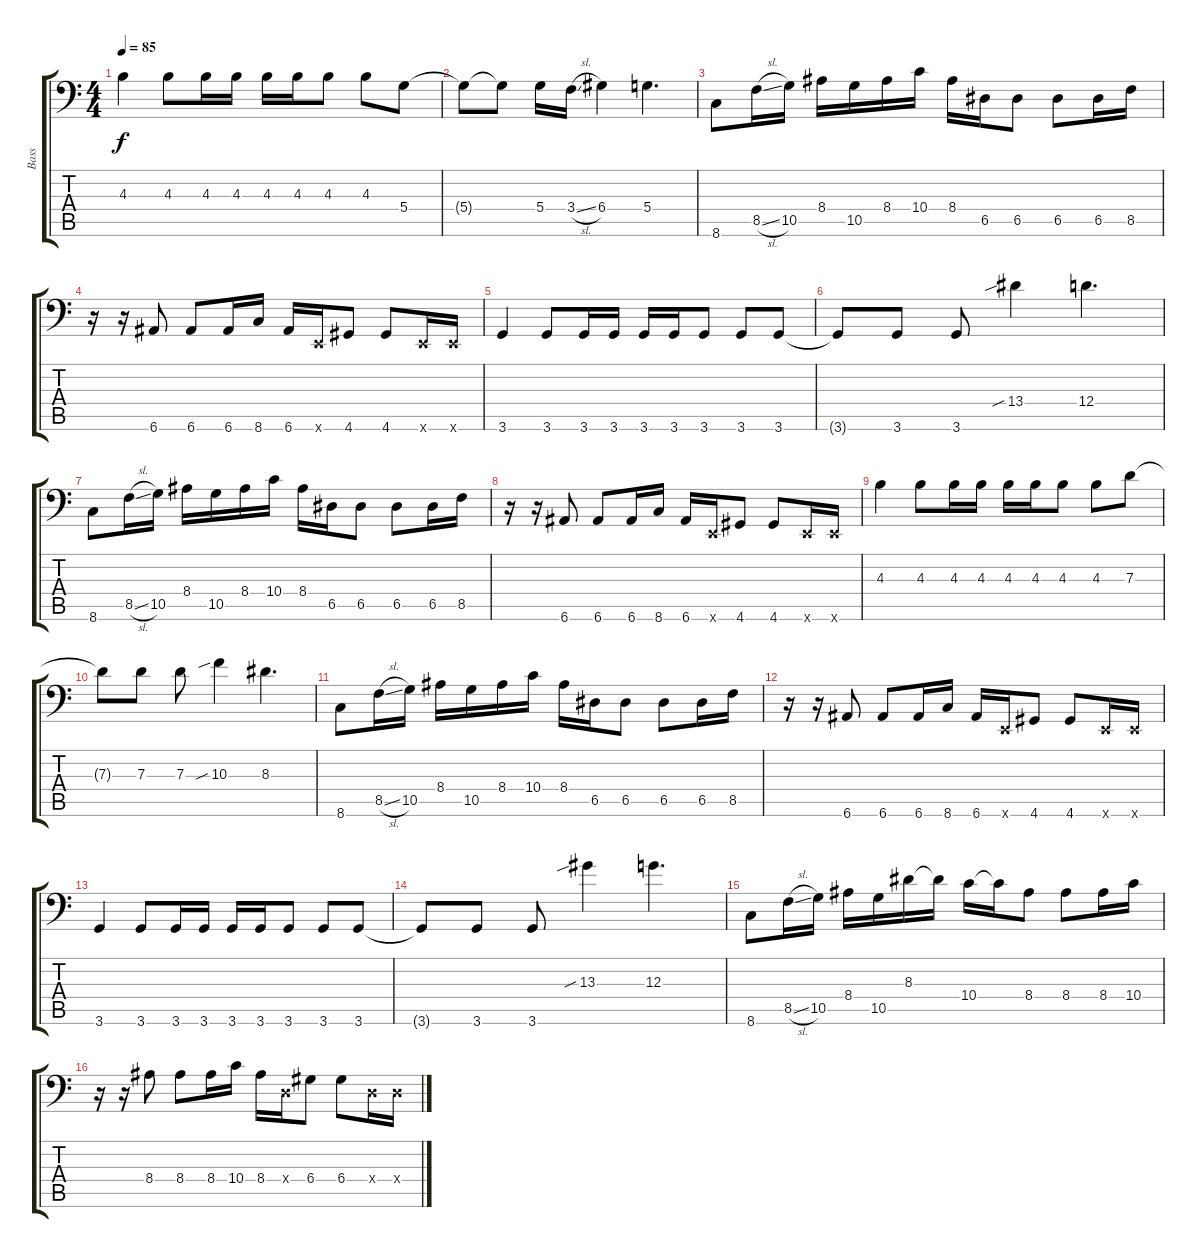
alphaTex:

\track ("Bass" "Bass") {instrument electricbassfinger}
\staff {score tabs}
\tuning (E3 B2 G2 D2 A1 E1) {hide}
\ts (4 4)
\tempo 85
\clef f4
\ks c
4.3.4{dy f} 4.3.8 4.3.16 4.3.16 4.3.16 4.3.16 4.3.8 4.3.8 5.4.8 |
5.4{t}.8 5.4{t}.8 5.4.16 3.4{sl}.16 6.4.4 5.4.4{d} |
8.6.8 8.5{sl}.16 10.5.16 8.4.16 10.5.16 8.4.16 10.4.16 8.4.16 6.5.16 6.5.8 6.5.8 6.5.16 8.5.16 |
r.16 r.16 6.6.8 6.6.8 6.6.16 8.6.16 6.6.16 0.6{x}.16 4.6.8 4.6.8 0.6{x}.16 0.6{x}.16 |
3.6.4 3.6.8 3.6.16 3.6.16 3.6.16 3.6.16 3.6.8 3.6.8 3.6.8 |
3.6{t}.8 3.6.8 3.6.8 13.4{sib}.4 12.4.4{d} |
8.6.8 8.5{sl}.16 10.5.16 8.4.16 10.5.16 8.4.16 10.4.16 8.4.16 6.5.16 6.5.8 6.5.8 6.5.16 8.5.16 |
r.16 r.16 6.6.8 6.6.8 6.6.16 8.6.16 6.6.16 0.6{x}.16 4.6.8 4.6.8 0.6{x}.16 0.6{x}.16 |
4.3.4 4.3.8 4.3.16 4.3.16 4.3.16 4.3.16 4.3.8 4.3.8 7.3.8 |
7.3{t}.8 7.3.8 7.3.8 10.3{sib}.4 8.3.4{d} |
8.6.8 8.5{sl}.16 10.5.16 8.4.16 10.5.16 8.4.16 10.4.16 8.4.16 6.5.16 6.5.8 6.5.8 6.5.16 8.5.16 |
r.16 r.16 6.6.8 6.6.8 6.6.16 8.6.16 6.6.16 0.6{x}.16 4.6.8 4.6.8 0.6{x}.16 0.6{x}.16 |
3.6.4 3.6.8 3.6.16 3.6.16 3.6.16 3.6.16 3.6.8 3.6.8 3.6.8 |
3.6{t}.8 3.6.8 3.6.8 13.3{sib}.4 12.3.4{d} |
8.6.8 8.5{sl}.16 10.5.16 8.4.16 10.5.16 8.3.16 8.3{t}.16 10.4.16 10.4{t}.16 8.4.8 8.4.8 8.4.16 10.4.16 |
r.16 r.16 8.4.8 8.4.8 8.4.16 10.4.16 8.4.16 0.4{x}.16 6.4.8 6.4.8 0.4{x}.16 0.4{x}.16
